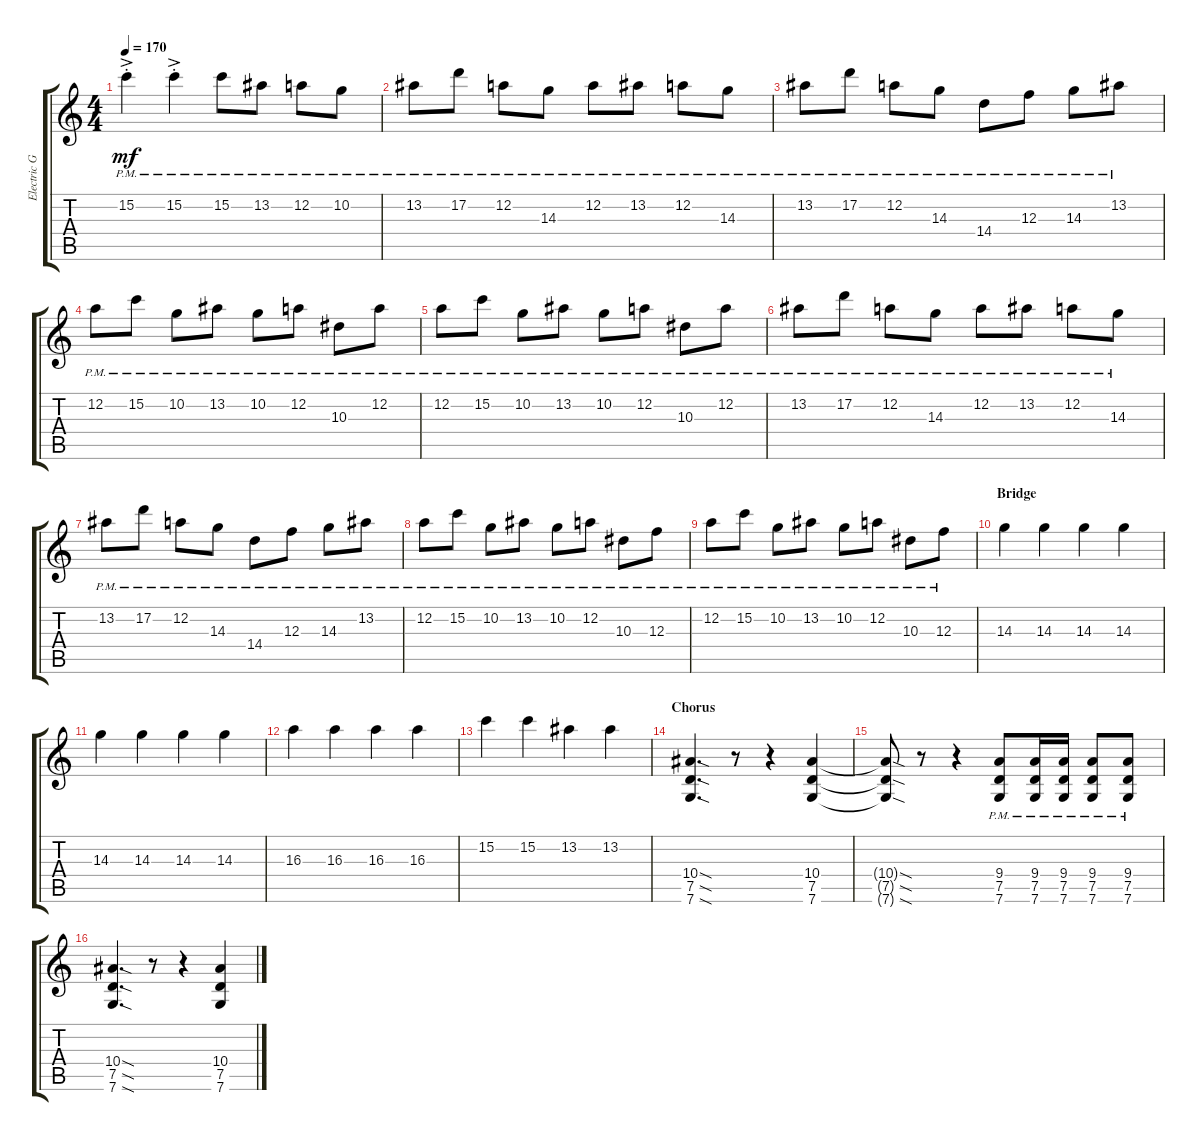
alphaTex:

\track ("Electric Guitar" "Electric G") {instrument distortionguitar}
\staff {score tabs}
\tuning (D4 A3 F3 C3 G2 C2) {hide}
\ts (4 4)
\tempo 170
\clef g2
\ks c
15.2{ac pm st}.4{dy mf} 15.2{ac pm st}.4 15.2{pm}.8 13.2{pm}.8 12.2{pm}.8 10.2{pm}.8 |
13.2{pm}.8 17.2{pm}.8 12.2{pm}.8 14.3{pm}.8 12.2{pm}.8 13.2{pm}.8 12.2{pm}.8 14.3{pm}.8 |
13.2{pm}.8 17.2{pm}.8 12.2{pm}.8 14.3{pm}.8 14.4{pm}.8 12.3{pm}.8 14.3{pm}.8 13.2{pm}.8 |
12.2{pm}.8 15.2{pm}.8 10.2{pm}.8 13.2{pm}.8 10.2{pm}.8 12.2{pm}.8 10.3{pm}.8 12.2{pm}.8 |
12.2{pm}.8 15.2{pm}.8 10.2{pm}.8 13.2{pm}.8 10.2{pm}.8 12.2{pm}.8 10.3{pm}.8 12.2{pm}.8 |
13.2{pm}.8 17.2{pm}.8 12.2{pm}.8 14.3{pm}.8 12.2{pm}.8 13.2{pm}.8 12.2{pm}.8 14.3{pm}.8 |
13.2{pm}.8 17.2{pm}.8 12.2{pm}.8 14.3{pm}.8 14.4{pm}.8 12.3{pm}.8 14.3{pm}.8 13.2{pm}.8 |
12.2{pm}.8 15.2{pm}.8 10.2{pm}.8 13.2{pm}.8 10.2{pm}.8 12.2{pm}.8 10.3{pm}.8 12.3{pm}.8 |
12.2{pm}.8 15.2{pm}.8 10.2{pm}.8 13.2{pm}.8 10.2{pm}.8 12.2{pm}.8 10.3{pm}.8 12.3{pm}.8 |
\section ("" "Bridge")
14.3.4 14.3.4 14.3.4 14.3.4 |
14.3.4 14.3.4 14.3.4 14.3.4 |
16.3.4 16.3.4 16.3.4 16.3.4 |
15.2.4 15.2.4 13.2.4 13.2.4 |
\section ("" "Chorus")
(10.4{sod} 7.5{sod} 7.6{sod}).4{d} r.8 r.4 (10.4 7.5 7.6).4 |
(10.4{sod t} 7.5{sod t} 7.6{sod t}).8 r.8 r.4 (9.4{pm} 7.5{pm} 7.6{pm}).8 (9.4{pm} 7.5{pm} 7.6{pm}).16 (9.4{pm} 7.5{pm} 7.6{pm}).16 (9.4{pm} 7.5{pm} 7.6{pm}).8 (9.4{pm} 7.5{pm} 7.6{pm}).8 |
(10.4{sod} 7.5{sod} 7.6{sod}).4{d} r.8 r.4 (10.4 7.5 7.6).4
